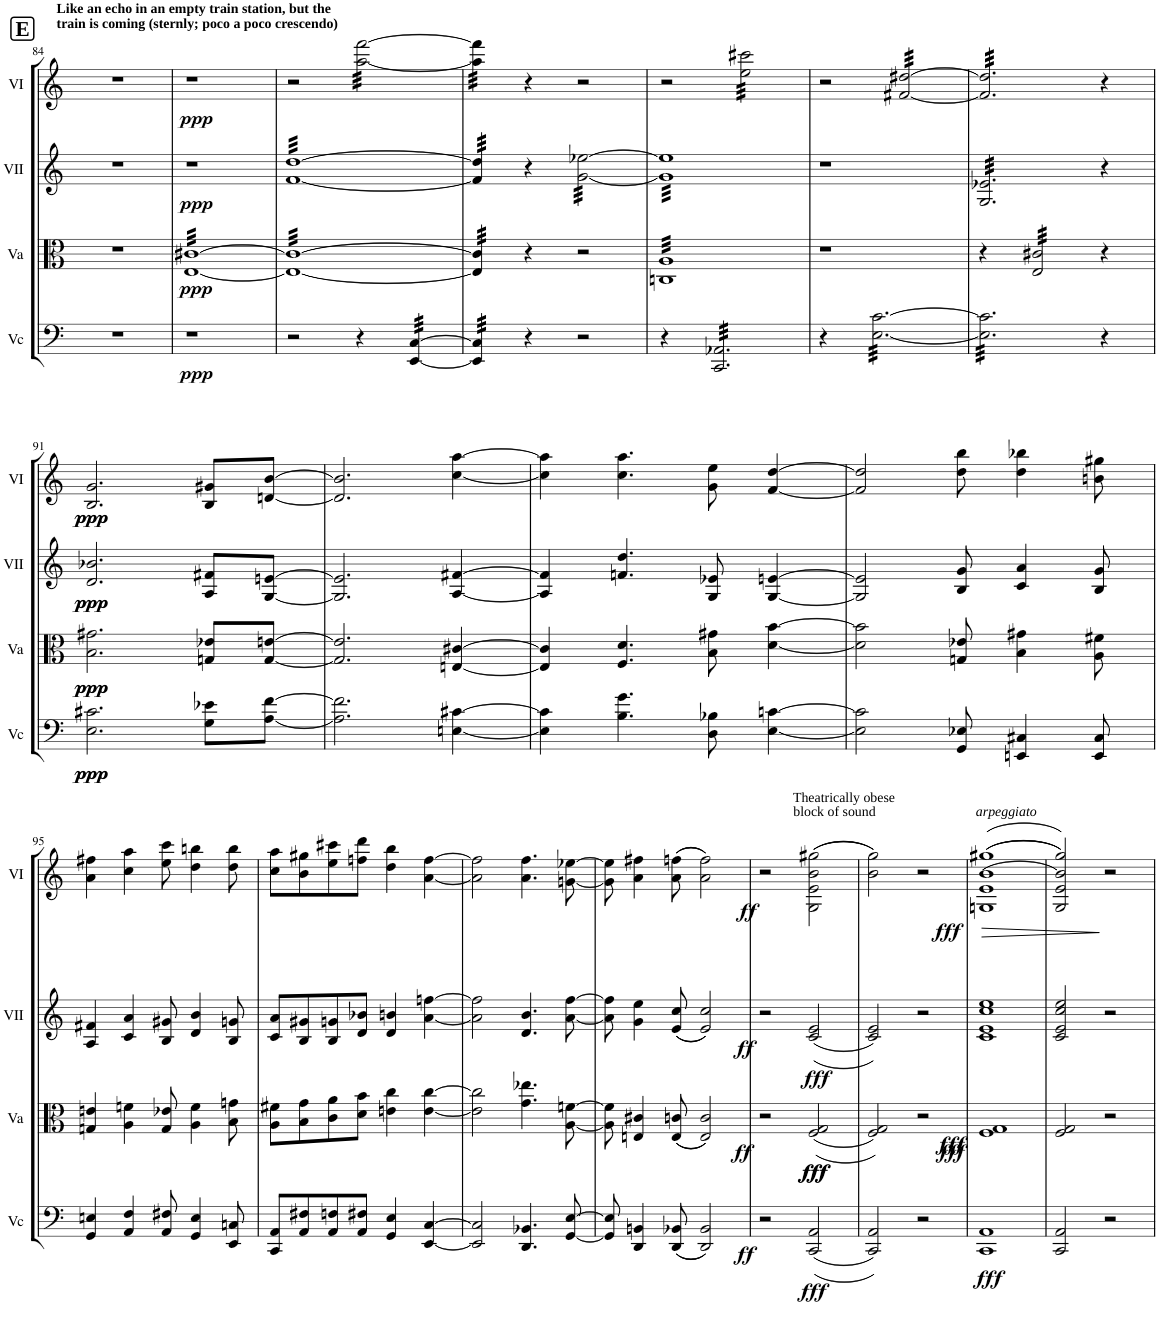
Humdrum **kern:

**kern	**dynam	**kern	**dynam	**kern	**dynam	**kern	**dynam
*part4	*part4	*part3	*part3	*part2	*part2	*part1	*part1
*staff4	*staff4	*staff3	*staff3	*staff2	*staff2	*staff1	*staff1
*I"Vc	*	*I"Va	*	*I"VII	*	*I"VI	*
*I'Vc	*	*I'Va	*	*I'VII	*	*I'VI	*
!!LO:PB:g=z
*clefF4	*	*clefC3	*	*clefG2	*	*clefG2	*
*k[]	*	*k[]	*	*k[]	*	*k[]	*
*M4/4	*	*M4/4	*	*M4/4	*	*M4/4	*
=84	=84	=84	=84	=84	=84	=84	=84
1r	.	1r	.	1r	.	1r	.
!!LO:REH:place=s1:a:B:cj:fs=14.284:t=E
=85	=85	=85	=85	=85	=85	=85	=85
!	!	!	!	!	!	!LO:TX:a:B:t=Like an echo in an empty train station, but the	!
!	!	!	!	!	!	!LO:TX:a:t=train is coming (sternly; poco a poco crescendo)	!
!	!LO:DY:b	!	!LO:DY:b	!	!LO:DY:b	!	!LO:DY:b
*	*	*tremolo	*	*	*	*	*
1r	ppp	[32E [32c#XLLL	ppp	1r	ppp	1r	ppp
.	.	32E 32c#X	.	.	.	.	.
.	.	32E 32c#X	.	.	.	.	.
.	.	32E 32c#X	.	.	.	.	.
.	.	32E 32c#X	.	.	.	.	.
.	.	32E 32c#X	.	.	.	.	.
.	.	32E 32c#X	.	.	.	.	.
.	.	32E 32c#X	.	.	.	.	.
.	.	32E 32c#X	.	.	.	.	.
.	.	32E 32c#X	.	.	.	.	.
.	.	32E 32c#X	.	.	.	.	.
.	.	32E 32c#X	.	.	.	.	.
.	.	32E 32c#X	.	.	.	.	.
.	.	32E 32c#X	.	.	.	.	.
.	.	32E 32c#X	.	.	.	.	.
.	.	32E 32c#X	.	.	.	.	.
.	.	32E 32c#X	.	.	.	.	.
.	.	32E 32c#X	.	.	.	.	.
.	.	32E 32c#X	.	.	.	.	.
.	.	32E 32c#X	.	.	.	.	.
.	.	32E 32c#X	.	.	.	.	.
.	.	32E 32c#X	.	.	.	.	.
.	.	32E 32c#X	.	.	.	.	.
.	.	32E 32c#X	.	.	.	.	.
.	.	32E 32c#X	.	.	.	.	.
.	.	32E 32c#X	.	.	.	.	.
.	.	32E 32c#X	.	.	.	.	.
.	.	32E 32c#X	.	.	.	.	.
.	.	32E 32c#X	.	.	.	.	.
.	.	32E 32c#X	.	.	.	.	.
.	.	32E 32c#X	.	.	.	.	.
.	.	32E 32c#XJJJ	.	.	.	.	.
=86	=86	=86	=86	=86	=86	=86	=86
*	*	*	*	*tremolo	*	*	*
2r	.	32E 32c#LLL	.	[32f [32ddLLL	.	2r	.
.	.	32E 32c#	.	32f 32dd	.	.	.
.	.	32E 32c#	.	32f 32dd	.	.	.
.	.	32E 32c#	.	32f 32dd	.	.	.
.	.	32E 32c#	.	32f 32dd	.	.	.
.	.	32E 32c#	.	32f 32dd	.	.	.
.	.	32E 32c#	.	32f 32dd	.	.	.
.	.	32E 32c#	.	32f 32dd	.	.	.
.	.	32E 32c#	.	32f 32dd	.	.	.
.	.	32E 32c#	.	32f 32dd	.	.	.
.	.	32E 32c#	.	32f 32dd	.	.	.
.	.	32E 32c#	.	32f 32dd	.	.	.
.	.	32E 32c#	.	32f 32dd	.	.	.
.	.	32E 32c#	.	32f 32dd	.	.	.
.	.	32E 32c#	.	32f 32dd	.	.	.
.	.	32E 32c#	.	32f 32dd	.	.	.
*	*	*	*	*	*	*tremolo	*
4r	.	32E 32c#	.	32f 32dd	.	[32aa\ [32fff\LLL	.
.	.	32E 32c#	.	32f 32dd	.	32aa\ 32fff\	.
.	.	32E 32c#	.	32f 32dd	.	32aa\ 32fff\	.
.	.	32E 32c#	.	32f 32dd	.	32aa\ 32fff\	.
.	.	32E 32c#	.	32f 32dd	.	32aa\ 32fff\	.
.	.	32E 32c#	.	32f 32dd	.	32aa\ 32fff\	.
.	.	32E 32c#	.	32f 32dd	.	32aa\ 32fff\	.
.	.	32E 32c#	.	32f 32dd	.	32aa\ 32fff\	.
*tremolo	*	*	*	*	*	*	*
[32EE/ [32C/LLL	.	32E 32c#	.	32f 32dd	.	32aa\ 32fff\	.
32EE/ 32C/	.	32E 32c#	.	32f 32dd	.	32aa\ 32fff\	.
32EE/ 32C/	.	32E 32c#	.	32f 32dd	.	32aa\ 32fff\	.
32EE/ 32C/	.	32E 32c#	.	32f 32dd	.	32aa\ 32fff\	.
32EE/ 32C/	.	32E 32c#	.	32f 32dd	.	32aa\ 32fff\	.
32EE/ 32C/	.	32E 32c#	.	32f 32dd	.	32aa\ 32fff\	.
32EE/ 32C/	.	32E 32c#	.	32f 32dd	.	32aa\ 32fff\	.
32EE/ 32C/JJJ	.	32E 32c#JJJ	.	32f 32ddJJJ	.	32aa\ 32fff\JJJ	.
=87	=87	=87	=87	=87	=87	=87	=87
32EE/] 32C/]LLL	.	32E/] 32c#/]LLL	.	32f/] 32dd/]LLL	.	32aa\] 32fff\]LLL	.
32EE/ 32C/	.	32E/ 32c#/	.	32f/ 32dd/	.	32aa\ 32fff\	.
32EE/ 32C/	.	32E/ 32c#/	.	32f/ 32dd/	.	32aa\ 32fff\	.
32EE/ 32C/	.	32E/ 32c#/	.	32f/ 32dd/	.	32aa\ 32fff\	.
32EE/ 32C/	.	32E/ 32c#/	.	32f/ 32dd/	.	32aa\ 32fff\	.
32EE/ 32C/	.	32E/ 32c#/	.	32f/ 32dd/	.	32aa\ 32fff\	.
32EE/ 32C/	.	32E/ 32c#/	.	32f/ 32dd/	.	32aa\ 32fff\	.
32EE/ 32C/JJJ	.	32E/ 32c#/JJJ	.	32f/ 32dd/JJJ	.	32aa\ 32fff\JJJ	.
4r	.	4r	.	4r	.	4r	.
2r	.	2r	.	[32g\ [32ee-X\LLL	.	2r	.
.	.	.	.	32g\ 32ee-X\	.	.	.
.	.	.	.	32g\ 32ee-X\	.	.	.
.	.	.	.	32g\ 32ee-X\	.	.	.
.	.	.	.	32g\ 32ee-X\	.	.	.
.	.	.	.	32g\ 32ee-X\	.	.	.
.	.	.	.	32g\ 32ee-X\	.	.	.
.	.	.	.	32g\ 32ee-X\	.	.	.
.	.	.	.	32g\ 32ee-X\	.	.	.
.	.	.	.	32g\ 32ee-X\	.	.	.
.	.	.	.	32g\ 32ee-X\	.	.	.
.	.	.	.	32g\ 32ee-X\	.	.	.
.	.	.	.	32g\ 32ee-X\	.	.	.
.	.	.	.	32g\ 32ee-X\	.	.	.
.	.	.	.	32g\ 32ee-X\	.	.	.
.	.	.	.	32g\ 32ee-X\JJJ	.	.	.
=88	=88	=88	=88	=88	=88	=88	=88
4r	.	32Cn 32ALLL	.	32g] 32ee-]LLL	.	2r	.
.	.	32Cn 32A	.	32g 32ee-	.	.	.
.	.	32Cn 32A	.	32g 32ee-	.	.	.
.	.	32Cn 32A	.	32g 32ee-	.	.	.
.	.	32Cn 32A	.	32g 32ee-	.	.	.
.	.	32Cn 32A	.	32g 32ee-	.	.	.
.	.	32Cn 32A	.	32g 32ee-	.	.	.
.	.	32Cn 32A	.	32g 32ee-	.	.	.
32CC/ 32AA-X/LLL	.	32Cn 32A	.	32g 32ee-	.	.	.
32CC/ 32AA-X/	.	32Cn 32A	.	32g 32ee-	.	.	.
32CC/ 32AA-X/	.	32Cn 32A	.	32g 32ee-	.	.	.
32CC/ 32AA-X/	.	32Cn 32A	.	32g 32ee-	.	.	.
32CC/ 32AA-X/	.	32Cn 32A	.	32g 32ee-	.	.	.
32CC/ 32AA-X/	.	32Cn 32A	.	32g 32ee-	.	.	.
32CC/ 32AA-X/	.	32Cn 32A	.	32g 32ee-	.	.	.
32CC/ 32AA-X/	.	32Cn 32A	.	32g 32ee-	.	.	.
32CC/ 32AA-X/	.	32Cn 32A	.	32g 32ee-	.	32ee\ 32ccc#X\LLL	.
32CC/ 32AA-X/	.	32Cn 32A	.	32g 32ee-	.	32ee\ 32ccc#X\	.
32CC/ 32AA-X/	.	32Cn 32A	.	32g 32ee-	.	32ee\ 32ccc#X\	.
32CC/ 32AA-X/	.	32Cn 32A	.	32g 32ee-	.	32ee\ 32ccc#X\	.
32CC/ 32AA-X/	.	32Cn 32A	.	32g 32ee-	.	32ee\ 32ccc#X\	.
32CC/ 32AA-X/	.	32Cn 32A	.	32g 32ee-	.	32ee\ 32ccc#X\	.
32CC/ 32AA-X/	.	32Cn 32A	.	32g 32ee-	.	32ee\ 32ccc#X\	.
32CC/ 32AA-X/	.	32Cn 32A	.	32g 32ee-	.	32ee\ 32ccc#X\	.
32CC/ 32AA-X/	.	32Cn 32A	.	32g 32ee-	.	32ee\ 32ccc#X\	.
32CC/ 32AA-X/	.	32Cn 32A	.	32g 32ee-	.	32ee\ 32ccc#X\	.
32CC/ 32AA-X/	.	32Cn 32A	.	32g 32ee-	.	32ee\ 32ccc#X\	.
32CC/ 32AA-X/	.	32Cn 32A	.	32g 32ee-	.	32ee\ 32ccc#X\	.
32CC/ 32AA-X/	.	32Cn 32A	.	32g 32ee-	.	32ee\ 32ccc#X\	.
32CC/ 32AA-X/	.	32Cn 32A	.	32g 32ee-	.	32ee\ 32ccc#X\	.
32CC/ 32AA-X/	.	32Cn 32A	.	32g 32ee-	.	32ee\ 32ccc#X\	.
32CC/ 32AA-X/JJJ	.	32Cn 32AJJJ	.	32g 32ee-JJJ	.	32ee\ 32ccc#X\JJJ	.
=89	=89	=89	=89	=89	=89	=89	=89
4r	.	1r	.	1r	.	2r	.
[32E\ [32c\LLL	.	.	.	.	.	.	.
32E\ 32c\	.	.	.	.	.	.	.
32E\ 32c\	.	.	.	.	.	.	.
32E\ 32c\	.	.	.	.	.	.	.
32E\ 32c\	.	.	.	.	.	.	.
32E\ 32c\	.	.	.	.	.	.	.
32E\ 32c\	.	.	.	.	.	.	.
32E\ 32c\	.	.	.	.	.	.	.
32E\ 32c\	.	.	.	.	.	[32f#X/ [32dd#X/LLL	.
32E\ 32c\	.	.	.	.	.	32f#X/ 32dd#X/	.
32E\ 32c\	.	.	.	.	.	32f#X/ 32dd#X/	.
32E\ 32c\	.	.	.	.	.	32f#X/ 32dd#X/	.
32E\ 32c\	.	.	.	.	.	32f#X/ 32dd#X/	.
32E\ 32c\	.	.	.	.	.	32f#X/ 32dd#X/	.
32E\ 32c\	.	.	.	.	.	32f#X/ 32dd#X/	.
32E\ 32c\	.	.	.	.	.	32f#X/ 32dd#X/	.
32E\ 32c\	.	.	.	.	.	32f#X/ 32dd#X/	.
32E\ 32c\	.	.	.	.	.	32f#X/ 32dd#X/	.
32E\ 32c\	.	.	.	.	.	32f#X/ 32dd#X/	.
32E\ 32c\	.	.	.	.	.	32f#X/ 32dd#X/	.
32E\ 32c\	.	.	.	.	.	32f#X/ 32dd#X/	.
32E\ 32c\	.	.	.	.	.	32f#X/ 32dd#X/	.
32E\ 32c\	.	.	.	.	.	32f#X/ 32dd#X/	.
32E\ 32c\JJJ	.	.	.	.	.	32f#X/ 32dd#X/JJJ	.
=90	=90	=90	=90	=90	=90	=90	=90
32E\] 32c\]LLL	.	4r	.	32G/ 32e-X/LLL	.	32f#/] 32dd#/]LLL	.
32E\ 32c\	.	.	.	32G/ 32e-X/	.	32f#/ 32dd#/	.
32E\ 32c\	.	.	.	32G/ 32e-X/	.	32f#/ 32dd#/	.
32E\ 32c\	.	.	.	32G/ 32e-X/	.	32f#/ 32dd#/	.
32E\ 32c\	.	.	.	32G/ 32e-X/	.	32f#/ 32dd#/	.
32E\ 32c\	.	.	.	32G/ 32e-X/	.	32f#/ 32dd#/	.
32E\ 32c\	.	.	.	32G/ 32e-X/	.	32f#/ 32dd#/	.
32E\ 32c\	.	.	.	32G/ 32e-X/	.	32f#/ 32dd#/	.
32E\ 32c\	.	32E/ 32c#X/LLL	.	32G/ 32e-X/	.	32f#/ 32dd#/	.
32E\ 32c\	.	32E/ 32c#X/	.	32G/ 32e-X/	.	32f#/ 32dd#/	.
32E\ 32c\	.	32E/ 32c#X/	.	32G/ 32e-X/	.	32f#/ 32dd#/	.
32E\ 32c\	.	32E/ 32c#X/	.	32G/ 32e-X/	.	32f#/ 32dd#/	.
32E\ 32c\	.	32E/ 32c#X/	.	32G/ 32e-X/	.	32f#/ 32dd#/	.
32E\ 32c\	.	32E/ 32c#X/	.	32G/ 32e-X/	.	32f#/ 32dd#/	.
32E\ 32c\	.	32E/ 32c#X/	.	32G/ 32e-X/	.	32f#/ 32dd#/	.
32E\ 32c\	.	32E/ 32c#X/	.	32G/ 32e-X/	.	32f#/ 32dd#/	.
32E\ 32c\	.	32E/ 32c#X/	.	32G/ 32e-X/	.	32f#/ 32dd#/	.
32E\ 32c\	.	32E/ 32c#X/	.	32G/ 32e-X/	.	32f#/ 32dd#/	.
32E\ 32c\	.	32E/ 32c#X/	.	32G/ 32e-X/	.	32f#/ 32dd#/	.
32E\ 32c\	.	32E/ 32c#X/	.	32G/ 32e-X/	.	32f#/ 32dd#/	.
32E\ 32c\	.	32E/ 32c#X/	.	32G/ 32e-X/	.	32f#/ 32dd#/	.
32E\ 32c\	.	32E/ 32c#X/	.	32G/ 32e-X/	.	32f#/ 32dd#/	.
32E\ 32c\	.	32E/ 32c#X/	.	32G/ 32e-X/	.	32f#/ 32dd#/	.
32E\ 32c\JJJ	.	32E/ 32c#X/JJJ	.	32G/ 32e-X/JJJ	.	32f#/ 32dd#/JJJ	.
*	*	*	*	*	*	*Xtremolo	*
*	*	*	*	*Xtremolo	*	*	*
*	*	*Xtremolo	*	*	*	*	*
*Xtremolo	*	*	*	*	*	*	*
4r	.	4r	.	4r	.	4r	.
!!LO:LB:g=z
=91	=91	=91	=91	=91	=91	=91	=91
!	!LO:DY:b	!	!	!	!	!	!
!	!LO:DY:n=1:b	!	!LO:DY:b	!	!	!	!
!	!	!	!LO:DY:n=1:b	!	!LO:DY:b	!	!
!	!	!	!	!	!LO:DY:n=1:b	!	!LO:DY:b
!	!	!	!	!	!	!	!LO:DY:n=1:b
2.E\ 2.c#X\	ppp ppp	2.B\ 2.g#X\	ppp ppp	2.d/ 2.b-X/	ppp ppp	2.B/ 2.g/	ppp ppp
8G\ 8e-X\L	.	8Gn/ 8e-X/L	.	8A/ 8f#X/L	.	8B/ 8g#X/L	.
[8A\ [8f\J	.	[8G/ [8en/J	.	[8G/ [8en/J	.	[8dn/ [8b/J	.
=92	=92	=92	=92	=92	=92	=92	=92
2.A\] 2.f\]	.	2.G/] 2.e/]	.	2.G/] 2.e/]	.	2.d/] 2.b/]	.
[4En\ [4c#X\	.	[4En/ [4c#X/	.	[4A/ [4f#X/	.	[4cc\ [4aa\	.
=93	=93	=93	=93	=93	=93	=93	=93
4E\] 4c#\]	.	4E/] 4c#/]	.	4A/] 4f#/]	.	4cc\] 4aa\]	.
4.B\ 4.g\	.	4.F/ 4.d/	.	4.fn/ 4.dd/	.	4.cc\ 4.aa\	.
8D\ 8B-X\	.	8B\ 8g#X\	.	8G/ 8e-X/	.	8g\ 8ee\	.
[4E\ [4cn\	.	[4d\ [4b\	.	[4G/ [4en/	.	[4f/ [4dd/	.
=94	=94	=94	=94	=94	=94	=94	=94
2E\] 2c\]	.	2d\] 2b\]	.	2G/] 2e/]	.	2f/] 2dd/]	.
8GG/ 8E-X/	.	8Gn/ 8e-X/	.	8B/ 8g/	.	8dd\ 8bb\	.
4EEn/ 4C#X/	.	4B\ 4g#X\	.	4c/ 4a/	.	4dd\ 4bb-X\	.
8EE/ 8C#/	.	8A\ 8f#X\	.	8B/ 8g/	.	8bn\ 8gg#X\	.
!!LO:LB:g=z
=95	=95	=95	=95	=95	=95	=95	=95
4GG/ 4En/	.	4Gn/ 4en/	.	4A/ 4f#X/	.	4a\ 4ff#X\	.
4AA/ 4F/	.	4A\ 4fn\	.	4c/ 4a/	.	4cc\ 4aa\	.
8AA/ 8F#X/	.	8G/ 8e-X/	.	8B/ 8g#X/	.	8ee\ 8ccc\	.
4GG/ 4E/	.	4A\ 4f\	.	4d/ 4b/	.	4dd\ 4bbn\	.
8EE/ 8Cn/	.	8B\ 8gn\	.	8B/ 8gn/	.	8dd\ 8bb\	.
=96	=96	=96	=96	=96	=96	=96	=96
8CC/ 8AA/L	.	8A\ 8f#X\L	.	8c/ 8a/L	.	8cc\ 8aa\L	.
8AA/ 8F#X/	.	8B\ 8g\	.	8B/ 8g#X/	.	8b\ 8gg#X\	.
8AA/ 8Fn/	.	8c\ 8a\	.	8B/ 8gn/	.	8ee\ 8ccc#X\	.
8AA/ 8F#X/J	.	8d\ 8b\J	.	8d/ 8b-X/J	.	8ffn\ 8ddd\J	.
4GG/ 4E/	.	4en\ 4cc\	.	4d/ 4bn/	.	4dd\ 4bb\	.
[4EE/ [4C/	.	[4e\ [4cc\	.	[4a\ [4ffn\	.	[4a\ [4ff\	.
=97	=97	=97	=97	=97	=97	=97	=97
2EE/] 2C/]	.	2e\] 2cc\]	.	2a\] 2ff\]	.	2a\] 2ff\]	.
4.DD/ 4.BB-X/	.	4.g\ 4.ee-X\	.	4.d/ 4.b/	.	4.a\ 4.ff\	.
[8GG/ [8E/	.	[8A\ [8fn\	.	[8a\ [8ff\	.	[8gn\ [8ee-X\	.
=98	=98	=98	=98	=98	=98	=98	=98
8GG/] 8E/]	.	8A\] 8f\]	.	8a\] 8ff\]	.	8g\] 8ee-\]	.
4DD/ 4BBn/	.	4En/ 4c#X/	.	4g\ 4ee\	.	4a\ 4ff#X\	.
((8DD/ 8BB-X/	.	((8E/ 8cn/	.	((8e/ 8cc/	.	((8a\ 8ffn\	.
!	!LO:DY:b	!	!LO:DY:b	!	!LO:DY:b	!	!LO:DY:b
2DD/ 2BB-/))	ff	2E/ 2c/))	ff	2e/ 2cc/))	ff	2a\ 2ff\))	ff
=99	=99	=99	=99	=99	=99	=99	=99
!	!	!	!	!	!	!LO:TX:a:t=Theatrically obese	!
!	!	!	!	!	!	!LO:TX:a:t=block of sound	!
2r	.	2r	.	2r	.	2r	.
!	!LO:DY:b	!	!LO:DY:b	!	!	!	!
!	!	!	!LO:DY:n=1:b	!	!LO:DY:b	!	!
((2CC/ 2AA/	fff	((2F/ 2G/	fff fff	((2c/ 2e/	fff	((2G\ 2e\ 2b\ 2gg#X\	.
=100	=100	=100	=100	=100	=100	=100	=100
2CC/ 2AA/))	.	2F/ 2G/))	.	2c/ 2e/))	.	2b\ 2gg\))	.
!	!	!	!	!	!	!	!LO:DY:b
2r	.	2r	.	2r	.	2r	fff
=101	=101	=101	=101	=101	=101	=101	=101
!	!	!	!	!	!	!LO:TX:a:i:t=arpeggiato	!
!	!LO:DY:b	!	!LO:DY:b	!	!	!	!LO:HP:b
!	!	!	!LO:DY:n=1:b	!	!	!	!
1CC 1AA	fff	1F 1G	fff fff	1c 1e 1cc 1ee	.	((((1Gn 1e 1b 1gg#X	>
.	.	.	.	.	.	.	]
=102	=102	=102	=102	=102	=102	=102	=102
2CC/ 2AA/	.	2F/ 2G/	.	2c/ 2e/ 2cc/ 2ee/	.	2G/ 2e/ 2b/ 2gg/))))	.
2r	.	2r	.	2r	.	2r	.
=	=	=	=	=	=	=	=
*-	*-	*-	*-	*-	*-	*-	*-
